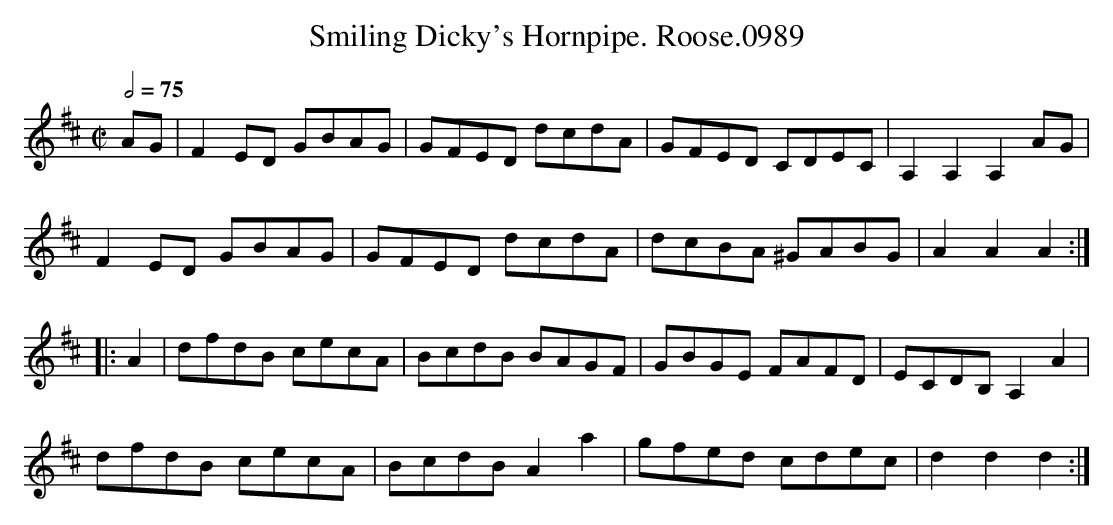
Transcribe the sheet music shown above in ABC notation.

X:1
T:Smiling Dicky's Hornpipe. Roose.0989
M:C|
L:1/8
Q:2/4=75
K:D
AG | F2ED GBAG | GFED dcdA | GFED CDEC | A,2A,2 A,2AG |
F2ED GBAG | GFED dcdA | dcBA ^GABG | A2A2 A2 :|
|: A2 | dfdB cecA | BcdB BAGF | GBGE FAFD | ECDB, A,2A2 |
dfdB cecA | BcdB A2a2 | gfed cdec | d2d2 d2 :|
